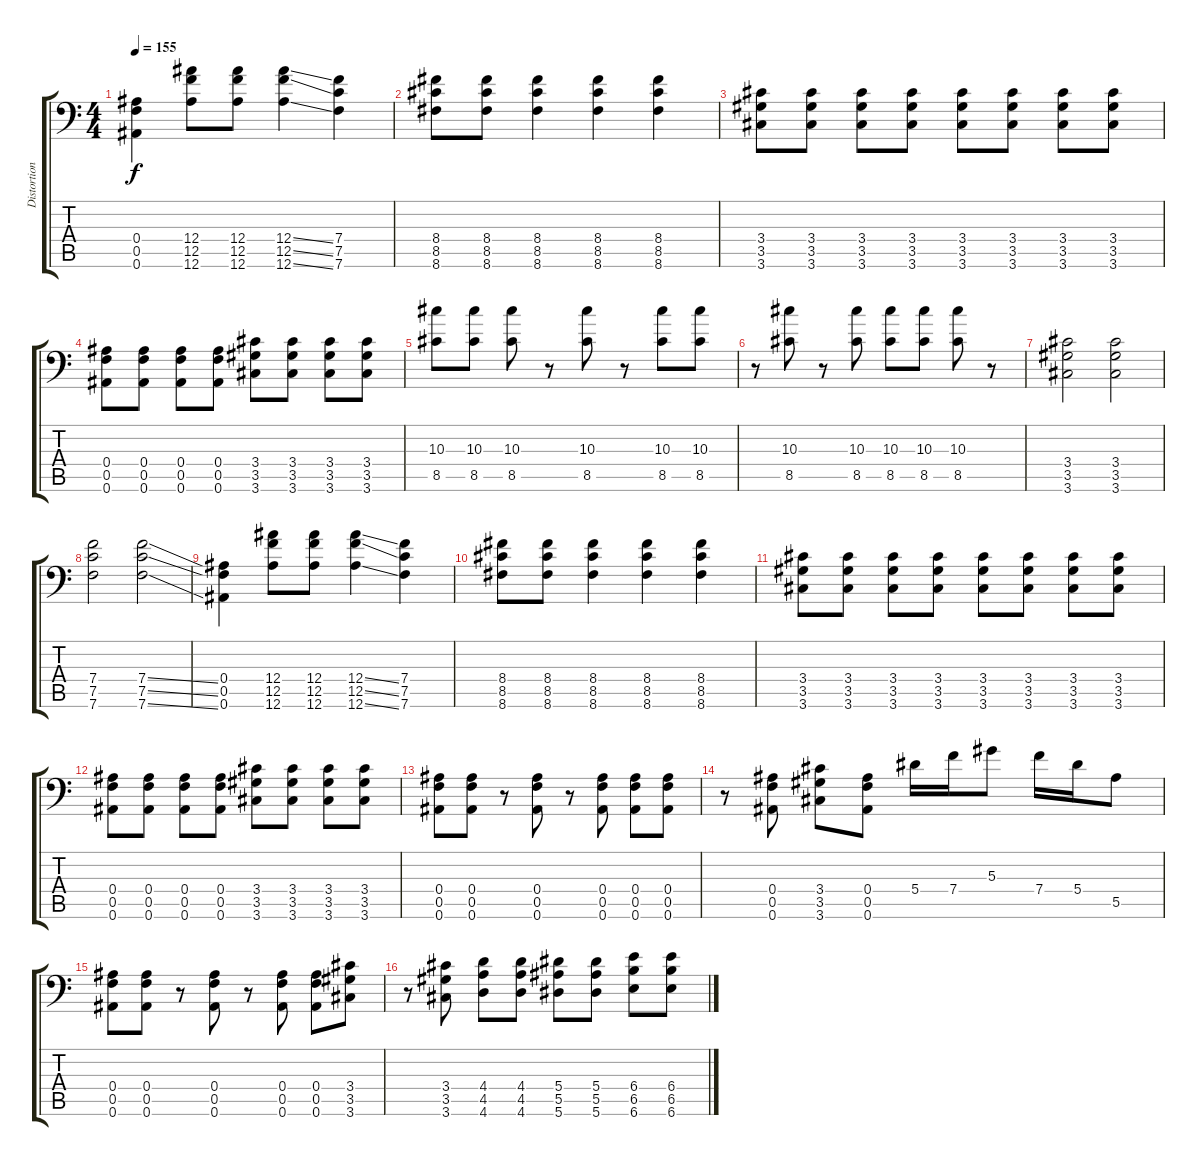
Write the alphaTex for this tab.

\track ("Distortion" "Distortion") {instrument distortionguitar}
\staff {score tabs}
\tuning (C4 G3 Eb3 Bb2 F2 Bb1) {hide}
\ts (4 4)
\tempo 155
\clef f4
\ks c
(0.4 0.5 0.6).4{dy f} (12.4 12.5 12.6).8 (12.4 12.5 12.6).8 (12.4{ss} 12.5{ss} 12.6{ss}).4 (7.4 7.5 7.6).4 |
(8.4 8.5 8.6).8 (8.4 8.5 8.6).8 (8.4 8.5 8.6).4 (8.4 8.5 8.6).4 (8.4 8.5 8.6).4 |
(3.4 3.5 3.6).8 (3.4 3.5 3.6).8 (3.4 3.5 3.6).8 (3.4 3.5 3.6).8 (3.4 3.5 3.6).8 (3.4 3.5 3.6).8 (3.4 3.5 3.6).8 (3.4 3.5 3.6).8 |
(0.4 0.5 0.6).8 (0.4 0.5 0.6).8 (0.4 0.5 0.6).8 (0.4 0.5 0.6).8 (3.4 3.5 3.6).8 (3.4 3.5 3.6).8 (3.4 3.5 3.6).8 (3.4 3.5 3.6).8 |
(10.3 8.5).8 (10.3 8.5).8 (10.3 8.5).8 r.8 (10.3 8.5).8 r.8 (10.3 8.5).8 (10.3 8.5).8 |
r.8 (10.3 8.5).8 r.8 (10.3 8.5).8 (10.3 8.5).8 (10.3 8.5).8 (10.3 8.5).8 r.8 |
(3.4 3.5 3.6).2 (3.4 3.5 3.6).2 |
(7.4 7.5 7.6).2 (7.4{ss} 7.5{ss} 7.6{ss}).2 |
(0.4 0.5 0.6).4 (12.4 12.5 12.6).8 (12.4 12.5 12.6).8 (12.4{ss} 12.5{ss} 12.6{ss}).4 (7.4 7.5 7.6).4 |
(8.4 8.5 8.6).8 (8.4 8.5 8.6).8 (8.4 8.5 8.6).4 (8.4 8.5 8.6).4 (8.4 8.5 8.6).4 |
(3.4 3.5 3.6).8 (3.4 3.5 3.6).8 (3.4 3.5 3.6).8 (3.4 3.5 3.6).8 (3.4 3.5 3.6).8 (3.4 3.5 3.6).8 (3.4 3.5 3.6).8 (3.4 3.5 3.6).8 |
(0.4 0.5 0.6).8 (0.4 0.5 0.6).8 (0.4 0.5 0.6).8 (0.4 0.5 0.6).8 (3.4 3.5 3.6).8 (3.4 3.5 3.6).8 (3.4 3.5 3.6).8 (3.4 3.5 3.6).8 |
(0.4 0.5 0.6).8 (0.4 0.5 0.6).8 r.8 (0.4 0.5 0.6).8 r.8 (0.4 0.5 0.6).8 (0.4 0.5 0.6).8 (0.4 0.5 0.6).8 |
r.8 (0.4 0.5 0.6).8 (3.4 3.5 3.6).8 (0.4 0.5 0.6).8 5.4.16 7.4.16 5.3.8 7.4.16 5.4.16 5.5.8 |
(0.4 0.5 0.6).8 (0.4 0.5 0.6).8 r.8 (0.4 0.5 0.6).8 r.8 (0.4 0.5 0.6).8 (0.4 0.5 0.6).8 (3.4 3.5 3.6).8 |
r.8 (3.4 3.5 3.6).8 (4.4 4.5 4.6).8 (4.4 4.5 4.6).8 (5.4 5.5 5.6).8 (5.4 5.5 5.6).8 (6.4 6.5 6.6).8 (6.4 6.5 6.6).8
